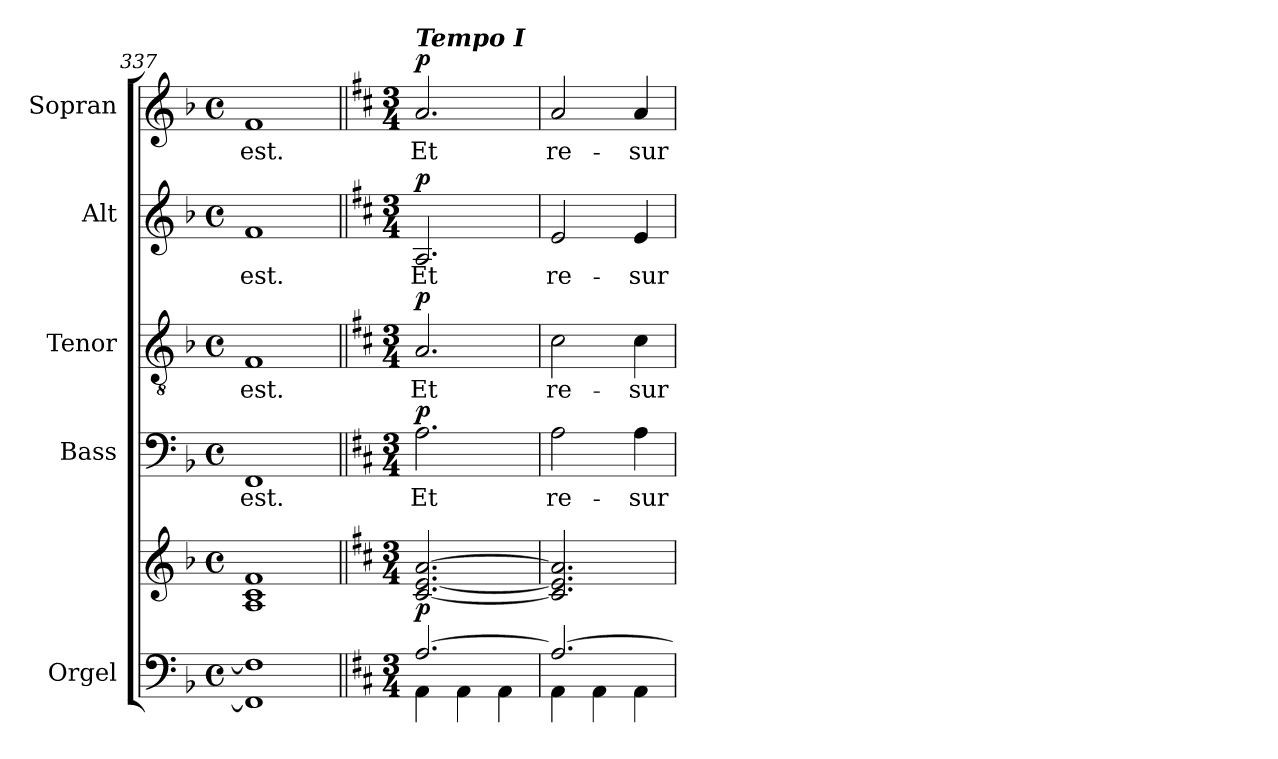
**kern	**kern	**dynam	**kern	**text	**dynam	**kern	**text	**dynam	**kern	**text	**dynam	**kern	**text	**dynam
*part5	*part5	*part5	*part4	*part4	*part4	*part3	*part3	*part3	*part2	*part2	*part2	*part1	*part1	*part1
*staff6	*staff5	*staff5/6	*staff4	*staff4	*staff4	*staff3	*staff3	*staff3	*staff2	*staff2	*staff2	*staff1	*staff1	*staff1
*I"Orgel	*	*	*I"Bass	*	*	*I"Tenor	*	*	*I"Alt	*	*	*I"Sopran	*	*
*I'Org.	*	*	*I'B	*	*	*I'T	*	*	*I'A	*	*	*I'S	*	*
*clefF4	*clefG2	*	*clefF4	*	*	*clefGv2	*	*	*clefG2	*	*	*clefG2	*	*
*k[b-]	*k[b-]	*	*k[b-]	*	*	*k[b-]	*	*	*k[b-]	*	*	*k[b-]	*	*
*F:	*F:	*	*F:	*	*	*F:	*	*	*F:	*	*	*F:	*	*
*M4/4	*M4/4	*	*M4/4	*	*	*M4/4	*	*	*M4/4	*	*	*M4/4	*	*
*met(c)	*met(c)	*	*met(c)	*	*	*met(c)	*	*	*met(c)	*	*	*met(c)	*	*
=337	=337	=337	=337	=337	=337	=337	=337	=337	=337	=337	=337	=337	=337	=337
*	*^	*	*	*	*	*	*	*	*	*	*	*	*	*
!	!	!	!	!	!LO:LY:b	!	!	!LO:LY:b	!	!	!LO:LY:b	!	!	!LO:LY:b	!
1FF] 1F]	1f	1A 1c	.	1FF	est.	.	1F	est.	.	1f	est.	.	1f	est.	.
*	*v	*v	*	*	*	*	*	*	*	*	*	*	*	*	*
!!LO:LB:g=z
=338||	=338||	=338||	=338||	=338||	=338||	=338||	=338||	=338||	=338||	=338||	=338||	=338||	=338||	=338||
*k[f#c#]	*k[f#c#]	*	*k[f#c#]	*	*	*k[f#c#]	*	*	*k[f#c#]	*	*	*k[f#c#]	*	*
*D:	*D:	*	*D:	*	*	*D:	*	*	*D:	*	*	*D:	*	*
*M3/4	*M3/4	*	*M3/4	*	*	*M3/4	*	*	*M3/4	*	*	*M3/4	*	*
*^	*^	*	*	*	*	*	*	*	*	*	*	*	*	*
!	!	!	!	!	!	!	!	!	!	!	!	!	!	!LO:TX:a:Bi:t=Tempo I	!	!
!	!	!	!	!LO:DY:b	!	!LO:LY:b	!LO:DY:a	!	!LO:LY:b	!LO:DY:a	!	!LO:LY:b	!LO:DY:a	!	!LO:LY:b	!LO:DY:a
*	*	*v	*v	*	*	*	*	*	*	*	*	*	*	*	*	*
[>2.A/	4AA\	[2.c#/ [2.e/ [2.a/	p	2.A\	Et	p	2.A/	Et	p	2.A/	Et	p	2.a/	Et	p
.	4AA\	.	.	.	.	.	.	.	.	.	.	.	.	.	.
.	4AA\	.	.	.	.	.	.	.	.	.	.	.	.	.	.
=339	=339	=339	=339	=339	=339	=339	=339	=339	=339	=339	=339	=339	=339	=339	=339
!	!	!	!	!	!LO:LY:b	!	!	!LO:LY:b	!	!	!LO:LY:b	!	!	!LO:LY:b	!
2.A/_	4AA\	2.c#/] 2.e/] 2.a/]	.	2A\	re-	.	2c#\	re-	.	2e/	re-	.	2a/	re-	.
.	4AA\	.	.	.	.	.	.	.	.	.	.	.	.	.	.
!	!	!	!	!	!LO:LY:b	!	!	!LO:LY:b	!	!	!LO:LY:b	!	!	!LO:LY:b	!
.	4AA\	.	.	4A\	-sur-	.	4c#\	-sur-	.	4e/	-sur-	.	4a/	-sur-	.
*v	*v	*	*	*	*	*	*	*	*	*	*	*	*	*	*
=	=	=	=	=	=	=	=	=	=	=	=	=	=	=
*-	*-	*-	*-	*-	*-	*-	*-	*-	*-	*-	*-	*-	*-	*-
